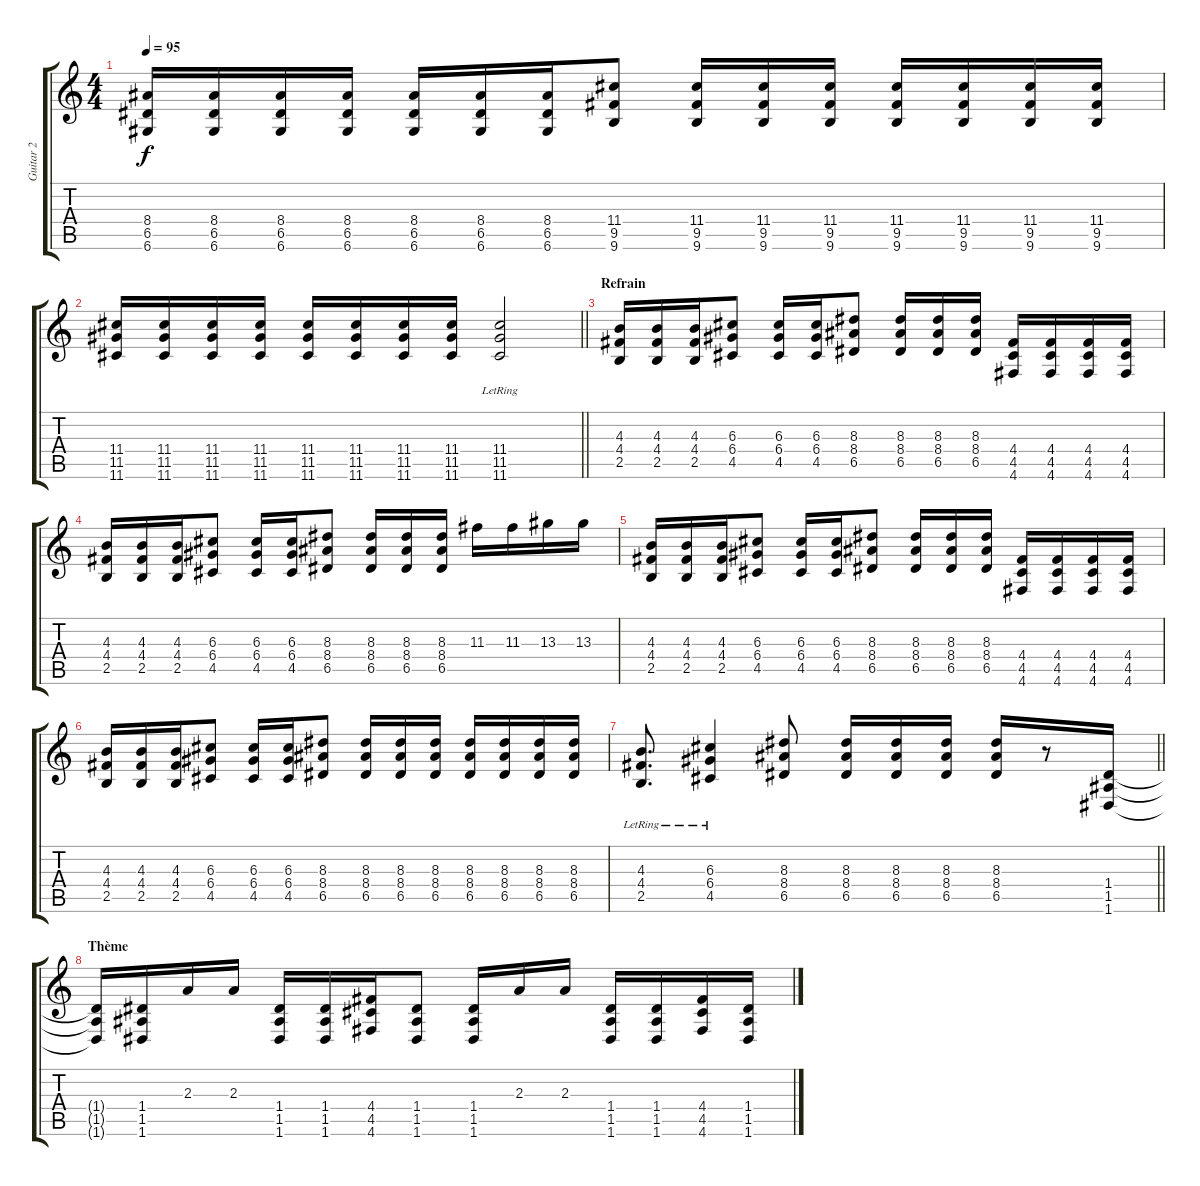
\track ("Guitar 2" "Guitar 2") {instrument overdrivenguitar}
\staff {score tabs}
\tuning (E4 B3 G3 D3 A2 D2) {hide}
\ts (4 4)
\tempo 95
\clef g2
\ks c
(8.4 6.5 6.6).16{dy f} (8.4 6.5 6.6).16 (8.4 6.5 6.6).16 (8.4 6.5 6.6).16 (8.4 6.5 6.6).16 (8.4 6.5 6.6).16 (8.4 6.5 6.6).16 (11.4 9.5 9.6).8 (11.4 9.5 9.6).16 (11.4 9.5 9.6).16 (11.4 9.5 9.6).16 (11.4 9.5 9.6).16 (11.4 9.5 9.6).16 (11.4 9.5 9.6).16 (11.4 9.5 9.6).16 |
\barLineRight lightlight
(11.4 11.5 11.6).16 (11.4 11.5 11.6).16 (11.4 11.5 11.6).16 (11.4 11.5 11.6).16 (11.4 11.5 11.6).16 (11.4 11.5 11.6).16 (11.4 11.5 11.6).16 (11.4 11.5 11.6).16 (11.4{lr} 11.5{lr} 11.6).2 |
\section ("" "Refrain")
(4.3 4.4 2.5).16 (4.3 4.4 2.5).16 (4.3 4.4 2.5).16 (6.3 6.4 4.5).8 (6.3 6.4 4.5).16 (6.3 6.4 4.5).16 (8.3 8.4 6.5).8 (8.3 8.4 6.5).16 (8.3 8.4 6.5).16 (8.3 8.4 6.5).16 (4.4 4.5 4.6).16 (4.4 4.5 4.6).16 (4.4 4.5 4.6).16 (4.4 4.5 4.6).16 |
(4.3 4.4 2.5).16 (4.3 4.4 2.5).16 (4.3 4.4 2.5).16 (6.3 6.4 4.5).8 (6.3 6.4 4.5).16 (6.3 6.4 4.5).16 (8.3 8.4 6.5).8 (8.3 8.4 6.5).16 (8.3 8.4 6.5).16 (8.3 8.4 6.5).16 11.3.16 11.3.16 13.3.16 13.3.16 |
(4.3 4.4 2.5).16 (4.3 4.4 2.5).16 (4.3 4.4 2.5).16 (6.3 6.4 4.5).8 (6.3 6.4 4.5).16 (6.3 6.4 4.5).16 (8.3 8.4 6.5).8 (8.3 8.4 6.5).16 (8.3 8.4 6.5).16 (8.3 8.4 6.5).16 (4.4 4.5 4.6).16 (4.4 4.5 4.6).16 (4.4 4.5 4.6).16 (4.4 4.5 4.6).16 |
(4.3 4.4 2.5).16 (4.3 4.4 2.5).16 (4.3 4.4 2.5).16 (6.3 6.4 4.5).8 (6.3 6.4 4.5).16 (6.3 6.4 4.5).16 (8.3 8.4 6.5).8 (8.3 8.4 6.5).16 (8.3 8.4 6.5).16 (8.3 8.4 6.5).16 (8.3 8.4 6.5).16 (8.3 8.4 6.5).16 (8.3 8.4 6.5).16 (8.3 8.4 6.5).16 |
\barLineRight lightlight
(4.3{lr} 4.4{lr} 2.5{lr}).8{d} (6.3{lr} 6.4{lr} 4.5{lr}).4 (8.3 8.4 6.5).8 (8.3 8.4 6.5).16 (8.3 8.4 6.5).16 (8.3 8.4 6.5).16 (8.3 8.4 6.5).16 r.8 (1.4 1.5 1.6).16 |
\section ("" "Thème")
(1.4{t} 1.5{t} 1.6{t}).16 (1.4 1.5 1.6).16 2.3.16 2.3.16 (1.4 1.5 1.6).16 (1.4 1.5 1.6).16 (4.4 4.5 4.6).16 (1.4 1.5 1.6).8 (1.4 1.5 1.6).16 2.3.16 2.3.16 (1.4 1.5 1.6).16 (1.4 1.5 1.6).16 (4.4 4.5 4.6).16 (1.4 1.5 1.6).16
